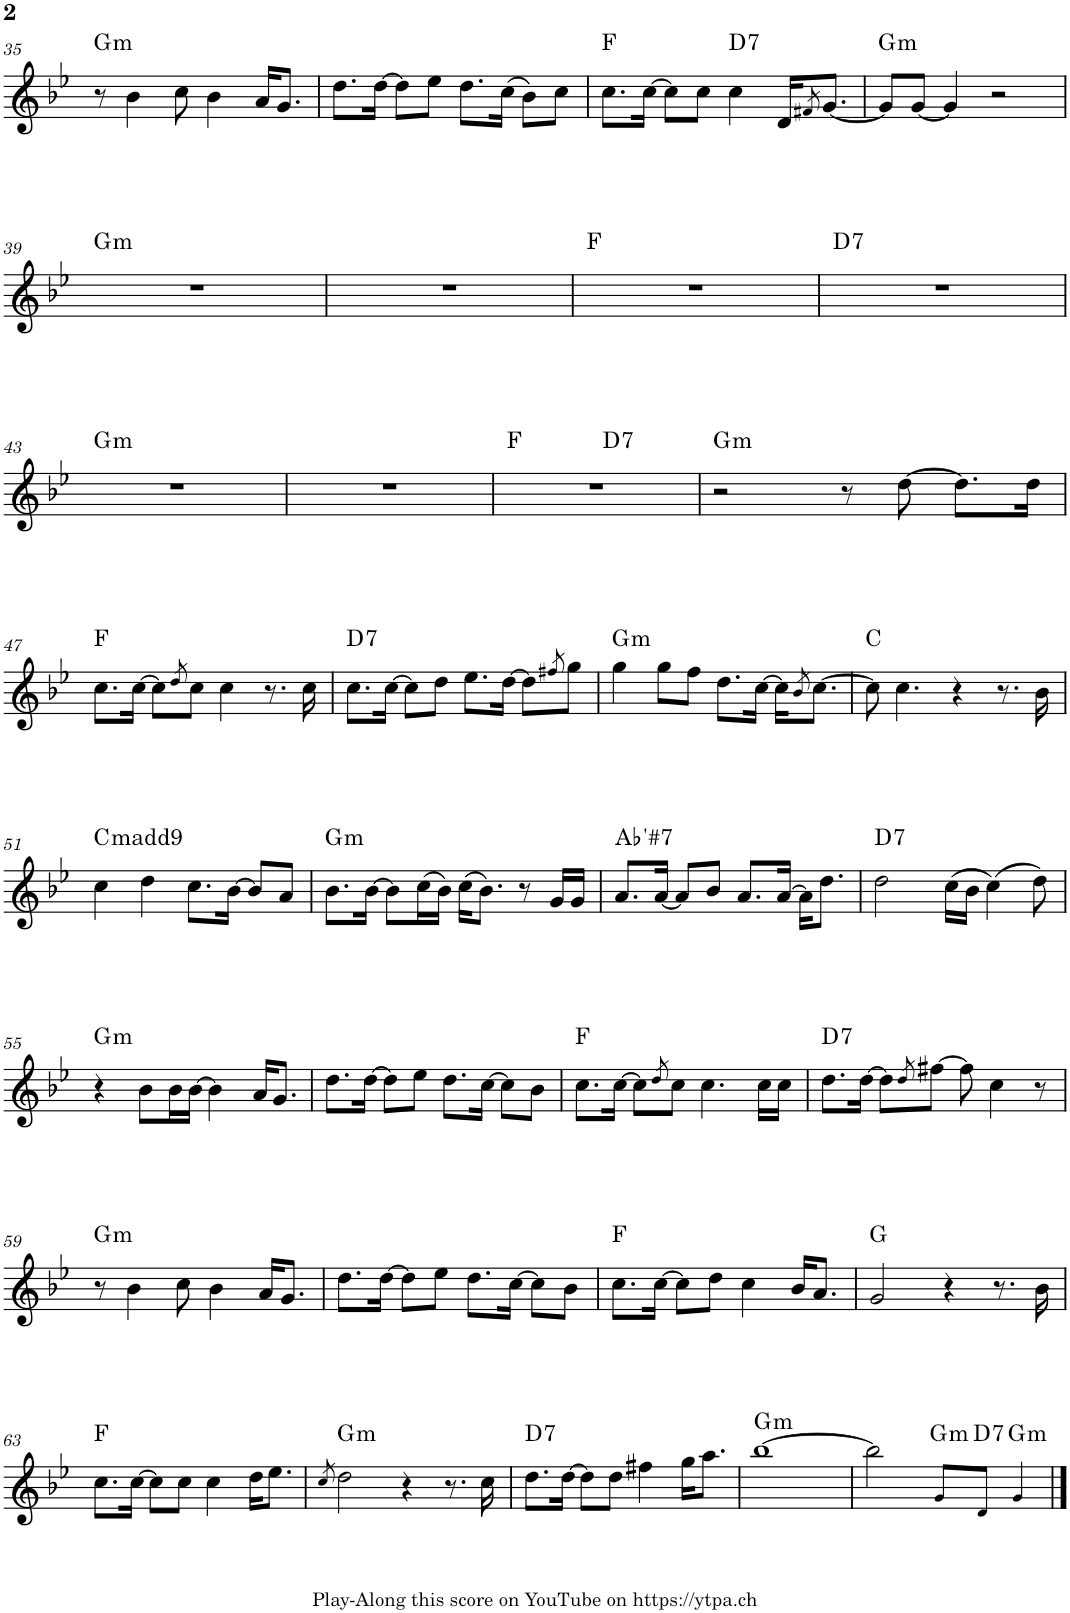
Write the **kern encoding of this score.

**kern	**harte
*part1	*part1
*staff1	*
*I"Piano	*
*I'Pno.	*
!!LO:PB:g=z
*clefG2	*
*k[b-e-]	*
*M4/4	*
=35	=35
!	!LO:H:kt=m
8r	G:min
4b-\	.
8cc\	.
4b-\	.
16a/KL	.
8.g/J	.
=36	=36
8.dd\L	.
[16dd\Jk	.
8dd\L]	.
8ee-\J	.
8.dd\L	.
(16cc\Jk	.
8b-\L)	.
8cc\J	.
=37	=37
8.cc\L	F:maj
[16cc\Jk	.
8cc\L]	.
8cc\J	.
!	!LO:H:kt=7
4cc\	D:7
16d/KL	.
8qf#X/	.
[8.g/J	.
=38	=38
!	!LO:H:kt=m
8g/L]	G:min
[8g/J	.
4g/]	.
2r	.
!!LO:LB:g=z
=39	=39
!	!LO:H:kt=m
1r	G:min
=40	=40
1r	.
=41	=41
1r	F:maj
=42	=42
!	!LO:H:kt=7
1r	D:7
!!LO:LB:g=z
=43	=43
!	!LO:H:kt=m
1r	G:min
=44	=44
1r	.
=45	=45
*^	*
1r	2ryy	F:maj
!	!	!LO:H:kt=7
.	2ryy	D:7
=46	=46	=46
!	!	!LO:H:kt=m
*v	*v	*
2r	G:min
8r	.
[8dd\	.
8.dd\L]	.
16dd\Jk	.
!!LO:LB:g=z
=47	=47
8.cc\L	F:maj
[16cc\Jk	.
8cc\L]	.
8qdd/	.
8cc\J	.
4cc\	.
8.r	.
16cc\	.
=48	=48
!	!LO:H:kt=7
8.cc\L	D:7
[16cc\Jk	.
8cc\L]	.
8dd\J	.
8.ee-\L	.
[16dd\Jk	.
8dd\L]	.
8qff#X/	.
8gg\J	.
=49	=49
!	!LO:H:kt=m
4gg\	G:min
8gg\L	.
8ff\J	.
8.dd\L	.
[16cc\Jk	.
16cc\KL]	.
8qb-/	.
[8.cc\J	.
=50	=50
8cc\]	C:maj
4.cc\	.
4r	.
8.r	.
16b-\	.
!!LO:LB:g=z
=51	=51
!	!LO:H:kt=m
4cc\	C:min(9)
4dd\	.
8.cc\L	.
[16b-\Jk	.
8b-/L]	.
8a/J	.
=52	=52
!	!LO:H:kt=m
8.b-\L	G:min
[16b-\Jk	.
8b-\L]	.
(16cc\L	.
16b-\JJ)	.
(16cc\KL	.
8.b-\J)	.
8r	.
16g/LL	.
16g/JJ	.
=53	=53
!	!LO:H:kt='#
8.a/L	.
[16a/Jk	.
8a/L]	.
8b-/J	.
8.a/L	.
[16a/Jk	.
16a\KL]	.
8.dd\J	.
=54	=54
!	!LO:H:kt=7
2dd\	D:7
(16cc\LL	.
16b-\JJ	.
(4cc\)	.
8dd\)	.
!!LO:LB:g=z
=55	=55
!	!LO:H:kt=m
4r	G:min
8b-\L	.
16b-\L	.
[16b-\JJ	.
4b-\]	.
16a/KL	.
8.g/J	.
=56	=56
8.dd\L	.
[16dd\Jk	.
8dd\L]	.
8ee-\J	.
8.dd\L	.
[16cc\Jk	.
8cc\L]	.
8b-\J	.
=57	=57
8.cc\L	F:maj
[16cc\Jk	.
8cc\L]	.
8qdd/	.
8cc\J	.
4.cc\	.
16cc\LL	.
16cc\JJ	.
=58	=58
!	!LO:H:kt=7
8.dd\L	D:7
[16dd\Jk	.
8dd\L]	.
8qdd/	.
[8ff#X\J	.
8ff#\]	.
4cc\	.
8r	.
!!LO:LB:g=z
=59	=59
!	!LO:H:kt=m
8r	G:min
4b-\	.
8cc\	.
4b-\	.
16a/KL	.
8.g/J	.
=60	=60
8.dd\L	.
[16dd\Jk	.
8dd\L]	.
8ee-\J	.
8.dd\L	.
[16cc\Jk	.
8cc\L]	.
8b-\J	.
=61	=61
8.cc\L	F:maj
[16cc\Jk	.
8cc\L]	.
8dd\J	.
4cc\	.
16b-/KL	.
8.a/J	.
=62	=62
2g/	G:maj
4r	.
8.r	.
16b-\	.
!!LO:LB:g=z
=63	=63
8.cc\L	F:maj
[16cc\Jk	.
8cc\L]	.
8cc\J	.
4cc\	.
16dd\KL	.
8.ee-\J	.
=64	=64
8qcc/	.
!	!LO:H:kt=m
2dd\	G:min
4r	.
8.r	.
16cc\	.
=65	=65
!	!LO:H:kt=7
8.dd\L	D:7
[16dd\Jk	.
8dd\L]	.
8dd\J	.
4ff#X\	.
16gg\KL	.
8.aa\J	.
=66	=66
!	!LO:H:kt=m
[1bb-	G:min
=67	=67
2bb-\]	.
!	!LO:H:kt=m
8g!/L	G:min
!	!LO:H:kt=7
8d!/J	D:7
!	!LO:H:kt=m
4g!/	G:min
==	==
*-	*-
